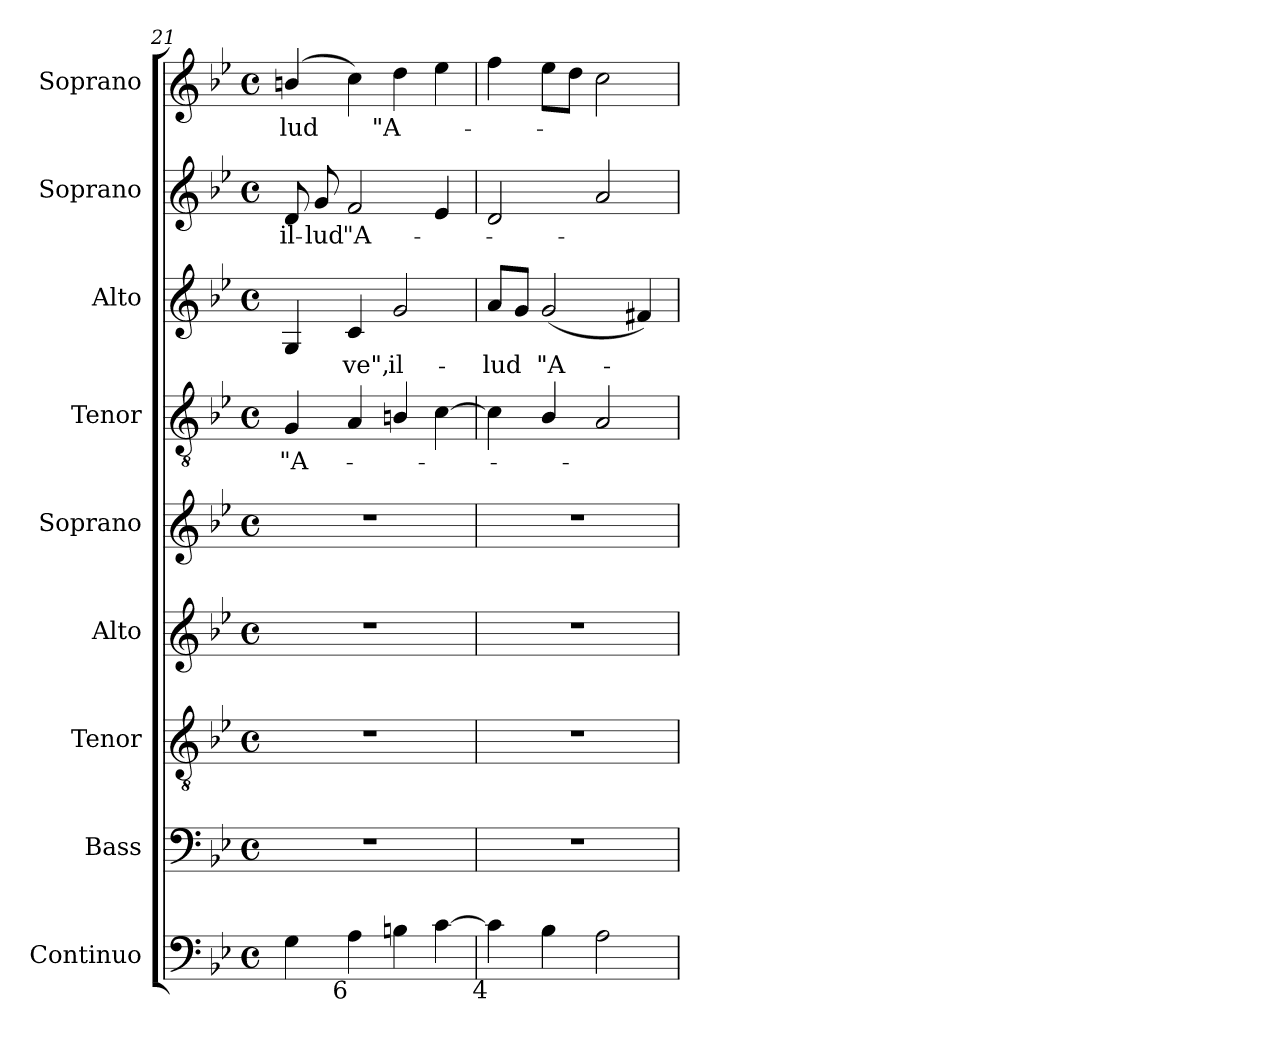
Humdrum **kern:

**kern	**kern	**kern	**kern	**kern	**kern	**text	**kern	**text	**kern	**text	**kern	**text
*part9	*part8	*part7	*part6	*part5	*part4	*part4	*part3	*part3	*part2	*part2	*part1	*part1
*staff9	*staff8	*staff7	*staff6	*staff5	*staff4	*staff4	*staff3	*staff3	*staff2	*staff2	*staff1	*staff1
*I"Continuo	*I"Bass	*I"Tenor	*I"Alto	*I"Soprano	*I"Tenor	*	*I"Alto	*	*I"Soprano	*	*I"Soprano	*
*I'Cont.	*I'B.	*I'T.	*I'A.	*I'S.	*I'T.	*	*I'A.	*	*I'S.	*	*I'S.	*
*clefF4	*clefF4	*clefGv2	*clefG2	*clefG2	*clefGv2	*	*clefG2	*	*clefG2	*	*clefG2	*
*	*	*ITrd7c12	*	*	*ITrd7c12	*	*	*	*	*	*	*
*k[b-e-]	*k[b-e-]	*k[b-e-]	*k[b-e-]	*k[b-e-]	*k[b-e-]	*	*k[b-e-]	*	*k[b-e-]	*	*k[b-e-]	*
*B-:	*B-:	*B-:	*B-:	*B-:	*B-:	*	*B-:	*	*B-:	*	*B-:	*
*M4/4	*M4/4	*M4/4	*M4/4	*M4/4	*M4/4	*	*M4/4	*	*M4/4	*	*M4/4	*
*met(c)	*met(c)	*met(c)	*met(c)	*met(c)	*met(c)	*	*met(c)	*	*met(c)	*	*met(c)	*
=21	=21	=21	=21	=21	=21	=21	=21	=21	=21	=21	=21	=21
!	!	!	!	!	!	!LO:LY:b:color=#000000	!	!	!	!	!	!
!	!	!	!	!	!	!	!	!	!	!LO:LY:b:color=#000000	!	!
!	!	!	!	!	!	!	!	!	!	!	!	!LO:LY:b:color=#000000
4Gi\	1r	1r	1r	1r	4GGi/	"A-	4Gi/	.	8di/	il-	(4bni/	-lud
!	!	!	!	!	!	!	!	!	!	!LO:LY:b:color=#000000	!	!
.	.	.	.	.	.	.	.	.	8gi/	-lud	.	.
!	!	!	!	!	!	!	!	!LO:LY:b:color=#000000	!	!	!	!
!LO:TX:b:rj:t=6	!	!	!	!	!	!	!	!	!	!	!	!
!	!	!	!	!	!	!	!	!	!	!LO:LY:b:color=#000000	!	!
4Ai\	.	.	.	.	4AAi/	.	4ci/	-ve",	2fi/	"A-	4cci\)	.
!	!	!	!	!	!	!	!	!LO:LY:b:color=#000000	!	!	!	!
!	!	!	!	!	!	!	!	!	!	!	!	!LO:LY:b:color=#000000
4Bni\	.	.	.	.	4BBni/	.	2gi/	il-	.	.	4ddi\	"A-
[4ci\	.	.	.	.	[4Ci\	.	.	.	4e-i/	.	4ee-i\	.
!!LO:LB:g=z
=22	=22	=22	=22	=22	=22	=22	=22	=22	=22	=22	=22	=22
!LO:TX:b:rj:t=4	!	!	!	!	!	!	!	!	!	!	!	!
!	!	!	!	!	!	!	!	!LO:LY:b:color=#000000	!	!	!	!
4ci\]	1r	1r	1r	1r	4Ci\]	.	8ai/L	-lud	2di/	.	4ffi\	.
.	.	.	.	.	.	.	8gi/J	.	.	.	.	.
!	!	!	!	!	!	!	!	!LO:LY:b:color=#000000	!	!	!	!
4B-i\	.	.	.	.	4BB-i/	.	(2gi/	"A-	.	.	8ee-i\L	.
.	.	.	.	.	.	.	.	.	.	.	8ddi\J	.
2Ai\	.	.	.	.	2AAi/	.	.	.	2ai/	.	2cci\	.
.	.	.	.	.	.	.	4f#Xi/)	.	.	.	.	.
=	=	=	=	=	=	=	=	=	=	=	=	=
*-	*-	*-	*-	*-	*-	*-	*-	*-	*-	*-	*-	*-
